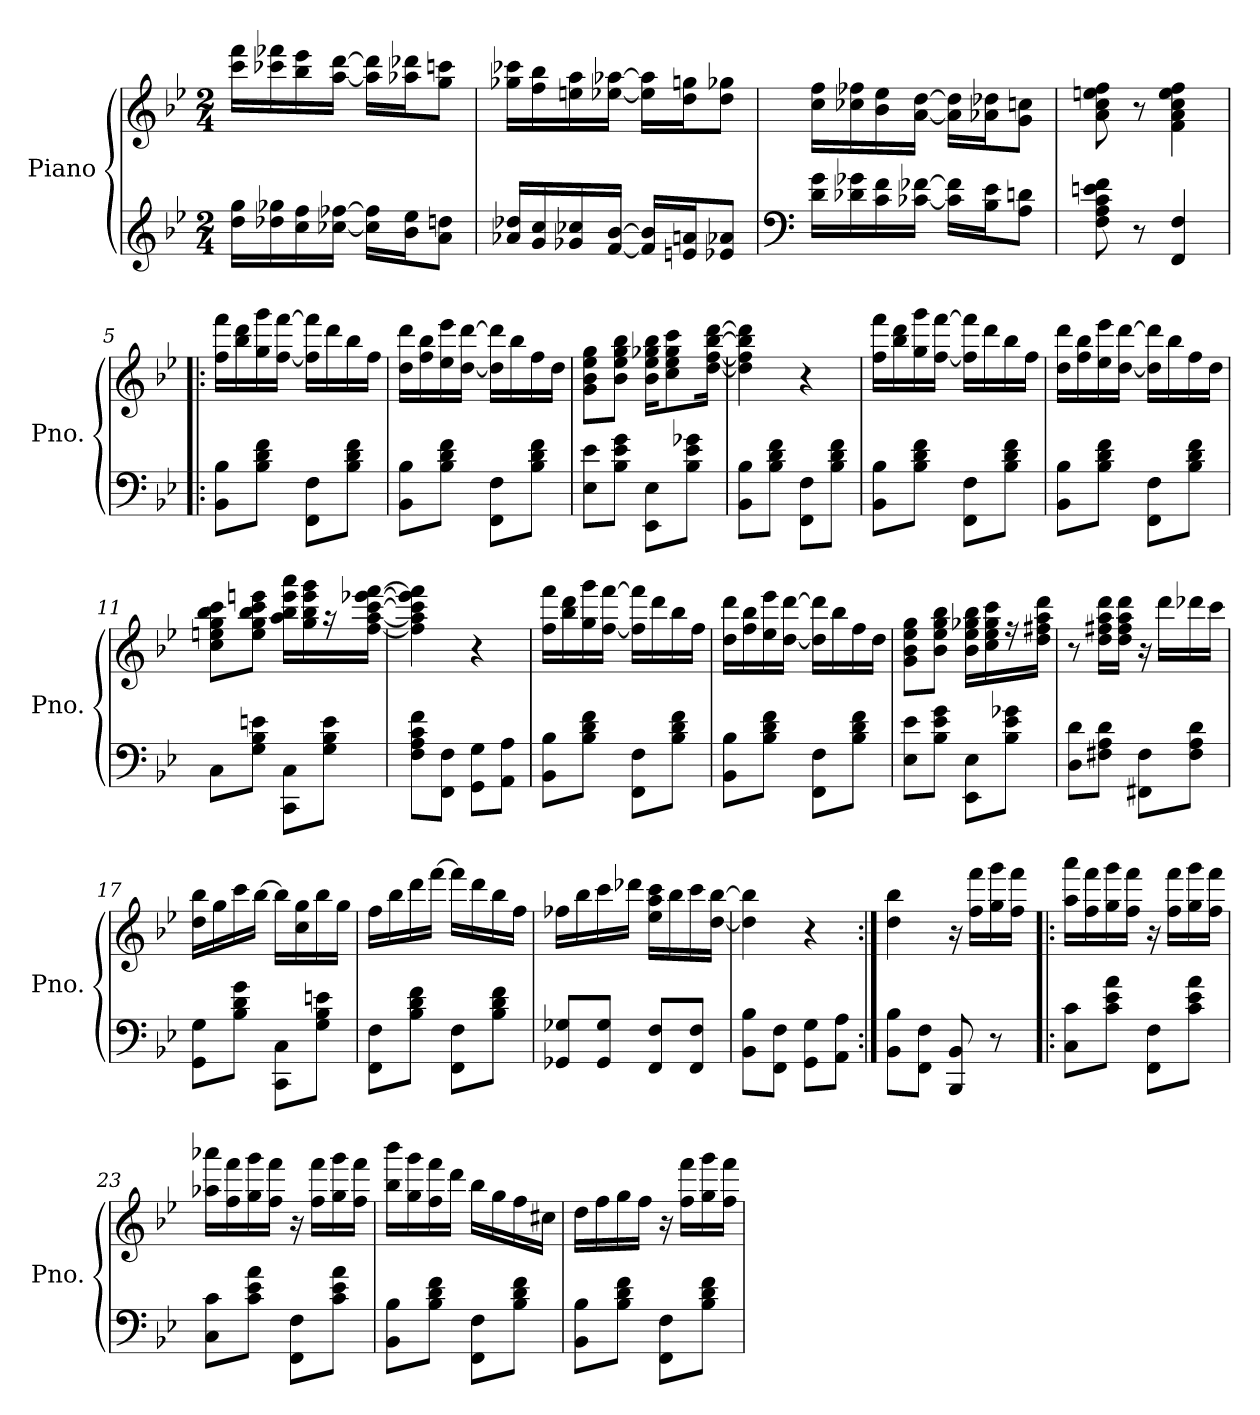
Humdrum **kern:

**kern	**kern
*part1	*part1
*staff2	*staff1
*I"Piano	*
*I'Pno.	*
*clefG2	*clefG2
*k[b-e-]	*k[b-e-]
*M2/4	*M2/4
*MM104	*MM104
=1	=1
16dd\ 16gg\LL	16ccc\ 16fff\LL
16dd-X\ 16gg-X\	16ccc-X\ 16fff-X\
16cc\ 16ff\	16bb-\ 16eee-\
[16cc-X\ [16ff-X\JJ	[16aa\ [16ddd\JJ
16cc-\] 16ff-\]LL	16aa\] 16ddd\]LL
16b-\ 16ee-\J	16aa-X\ 16ddd-X\J
8a\ 8ddn\J	8gg\ 8cccn\J
=2	=2
16a-X/ 16dd-X/LL	16gg-X\ 16ccc-X\LL
16g/ 16cc/	16ff\ 16bb-\
16g-X/ 16cc-X/	16een\ 16aa\
[16f/ [16b-/JJ	[16ee-X\ [16aa-X\JJ
16f/] 16b-/]LL	16ee-\] 16aa-\]LL
16en/ 16an/J	16dd\ 16ggn\J
8e-X/ 8a-X/J	8dd\ 8gg-X\J
=3	=3
*clefF4	*
16d\ 16g\LL	16cc\ 16ff\LL
16d-X\ 16g-X\	16cc-X\ 16ff-X\
16c\ 16f\	16b-\ 16ee-\
[16c-X\ [16f-X\JJ	[16a\ [16dd\JJ
16c-\] 16f-\]LL	16a\] 16dd\]LL
16B-\ 16e-\J	16a-X\ 16dd-X\J
8A\ 8dn\J	8g\ 8ccn\J
=4	=4
8F\ 8A\ 8c\ 8en\ 8f\	8a\ 8cc\ 8een\ 8ff\
8r	8r
4FF/ 4F/	4f\ 4a\ 4cc\ 4ee\ 4ff\
!!LO:LB:g=z
=5!|:	=5!|:
8BB-\ 8B-\L	16ff\ 16fff\LL
.	16bb-\ 16ddd\
8B-\ 8d\ 8f\J	16gg\ 16ggg\
.	[16ff\ [16fff\JJ
8FF\ 8F\L	16ff\] 16fff\]LL
.	16ddd\
8B-\ 8d\ 8f\J	16bb-\
.	16ff\JJ
=6	=6
8BB-\ 8B-\L	16dd\ 16ddd\LL
.	16ff\ 16bb-\
8B-\ 8d\ 8f\J	16ee-\ 16eee-\
.	[16dd\ [16ddd\JJ
8FF\ 8F\L	16dd\] 16ddd\]LL
.	16bb-\
8B-\ 8d\ 8f\J	16ff\
.	16dd\JJ
=7	=7
8E-\ 8e-\L	8g\ 8b-\ 8ee-\ 8gg\L
8B-\ 8e-\ 8g\J	8b-\ 8ee-\ 8gg\ 8bb-\J
8EE-\ 8E-\L	16b-\ 16ee-\ 16gg-X\ 16bb-\KL
.	8cc\ 8ee-\ 8gg-\ 8ccc\
8B-\ 8e-\ 8g-X\J	.
.	[16dd\ [16ff\ [16bb-\ [16ddd\Jk
=8	=8
8BB-\ 8B-\L	4dd\] 4ff\] 4bb-\] 4ddd\]
8B-\ 8d\ 8f\J	.
8FF\ 8F\L	4r
8B-\ 8d\ 8f\J	.
=9	=9
8BB-\ 8B-\L	16ff\ 16fff\LL
.	16bb-\ 16ddd\
8B-\ 8d\ 8f\J	16gg\ 16ggg\
.	[16ff\ [16fff\JJ
8FF\ 8F\L	16ff\] 16fff\]LL
.	16ddd\
8B-\ 8d\ 8f\J	16bb-\
.	16ff\JJ
!!LO:LB:g=z
=10	=10
8BB-\ 8B-\L	16dd\ 16ddd\LL
.	16ff\ 16bb-\
8B-\ 8d\ 8f\J	16ee-\ 16eee-\
.	[16dd\ [16ddd\JJ
8FF\ 8F\L	16dd\] 16ddd\]LL
.	16bb-\
8B-\ 8d\ 8f\J	16ff\
.	16dd\JJ
=11	=11
8C\L	8cc\ 8een\ 8gg\ 8bb-\ 8ccc\L
8G\ 8B-\ 8en\J	8ee\ 8gg\ 8bb-\ 8ccc\ 8eeen\J
8CC\ 8C\L	16aa\ 16bb-\ 16eee\ 16aaa\LL
.	16gg\ 16bb-\ 16eee\ 16ggg\
8G\ 8B-\ 8e\J	16r
.	[16ff\ [16aa\ [16ccc\ [16eee-X\ [16fff\JJ
=12	=12
8F\ 8A\ 8c\ 8f\L	4ff\] 4aa\] 4ccc\] 4eee-\] 4fff\]
8FF\ 8F\J	.
8GG\ 8G\L	4r
8AA\ 8A\J	.
=13	=13
8BB-\ 8B-\L	16ff\ 16fff\LL
.	16bb-\ 16ddd\
8B-\ 8d\ 8f\J	16gg\ 16ggg\
.	[16ff\ [16fff\JJ
8FF\ 8F\L	16ff\] 16fff\]LL
.	16ddd\
8B-\ 8d\ 8f\J	16bb-\
.	16ff\JJ
=14	=14
8BB-\ 8B-\L	16dd\ 16ddd\LL
.	16ff\ 16bb-\
8B-\ 8d\ 8f\J	16ee-\ 16eee-\
.	[16dd\ [16ddd\JJ
8FF\ 8F\L	16dd\] 16ddd\]LL
.	16bb-\
8B-\ 8d\ 8f\J	16ff\
.	16dd\JJ
!!LO:LB:g=z
=15	=15
8E-\ 8e-\L	8g\ 8b-\ 8ee-\ 8gg\L
8B-\ 8e-\ 8g\J	8b-\ 8ee-\ 8gg\ 8bb-\J
8EE-\ 8E-\L	16b-\ 16ee-\ 16gg-X\ 16bb-\LL
.	16cc\ 16ee-\ 16gg-\ 16ccc\
8B-\ 8e-\ 8g-X\J	16r
.	16dd\ 16ff#X\ 16aa\ 16ddd\JJ
=16	=16
8D\ 8d\L	8r
8F#X\ 8A\ 8d\J	16dd\ 16ff#X\ 16aa\ 16ddd\LL
.	16dd\ 16ff#\ 16aa\ 16ddd\JJ
8FF#X\ 8F#\L	16r
.	16ddd\LL
8F#\ 8A\ 8d\J	16ddd-X\
.	16ccc\JJ
=17	=17
8GG\ 8G\L	16dd\ 16bb-\LL
.	16gg\
8B-\ 8d\ 8g\J	16ccc\
.	[16bb-\JJ
8CC\ 8C\L	16bb-\LL]
.	16cc\ 16gg\
8G\ 8B-\ 8en\J	16bb-\
.	16gg\JJ
=18	=18
8FF\ 8F\L	16ff\LL
.	16bb-\
8B-\ 8d\ 8f\J	16ddd\
.	[16fff\JJ
8FF\ 8F\L	16fff\LL]
.	16ddd\
8B-\ 8d\ 8f\J	16bb-\
.	16ff\JJ
=19	=19
8GG-X/ 8G-X/L	16ff-X\LL
.	16bb-\
8GG-/ 8G-/J	16ccc\
.	16ddd-X\JJ
8FF/ 8F/L	16ee-\ 16aa\ 16ccc\LL
.	16bb-\
8FF/ 8F/J	16ccc\
.	[16dd\ [16bb-\JJ
!!LO:LB:g=z
=20	=20
8BB-\ 8B-\L	4dd\] 4bb-\]
8FF\ 8F\J	.
8GG\ 8G\L	4r
8AA\ 8A\J	.
=21:|!	=21:|!
8BB-\ 8B-\L	4dd\ 4bb-\
8FF\ 8F\J	.
8BBB-/ 8BB-/	16r
.	16ff\ 16fff\LL
8r	16gg\ 16ggg\
.	16ff\ 16fff\JJ
=22!|:	=22!|:
8C\ 8c\L	16aa\ 16aaa\LL
.	16ff\ 16fff\
8c\ 8e-\ 8a\J	16gg\ 16ggg\
.	16ff\ 16fff\JJ
8FF\ 8F\L	16r
.	16ff\ 16fff\LL
8c\ 8e-\ 8a\J	16gg\ 16ggg\
.	16ff\ 16fff\JJ
=23	=23
8C\ 8c\L	16aa-X\ 16aaa-X\LL
.	16ff\ 16fff\
8c\ 8e-\ 8a\J	16gg\ 16ggg\
.	16ff\ 16fff\JJ
8FF\ 8F\L	16r
.	16ff\ 16fff\LL
8c\ 8e-\ 8a\J	16gg\ 16ggg\
.	16ff\ 16fff\JJ
=24	=24
8BB-\ 8B-\L	16bb-\ 16bbb-\LL
.	16gg\ 16ggg\
8B-\ 8d\ 8f\J	16ff\ 16fff\
.	16ddd\JJ
8FF\ 8F\L	16bb-\LL
.	16gg\
8B-\ 8d\ 8f\J	16ff\
.	16cc#X\JJ
!!LO:PB:g=z
=25	=25
8BB-\ 8B-\L	16dd\LL
.	16ff\
8B-\ 8d\ 8f\J	16gg\
.	16ff\JJ
8FF\ 8F\L	16r
.	16ff\ 16fff\LL
8B-\ 8d\ 8f\J	16gg\ 16ggg\
.	16ff\ 16fff\JJ
=	=
*-	*-
